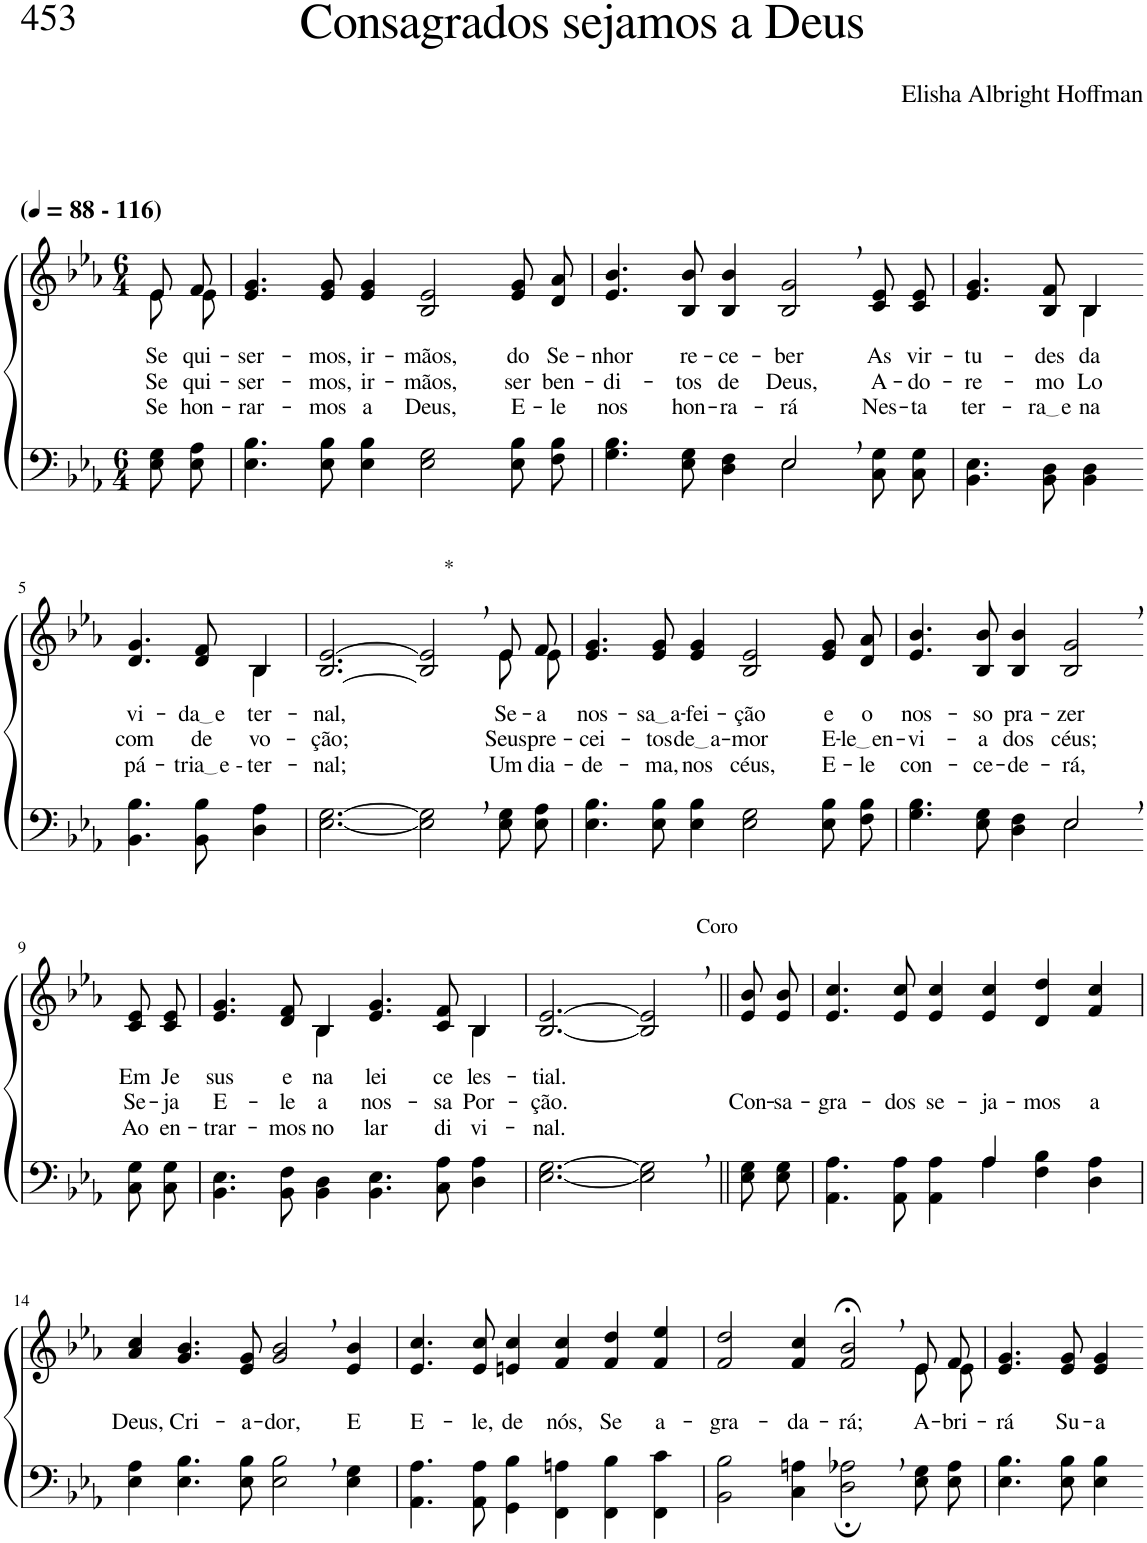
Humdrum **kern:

**kern	**kern	**text	**text	**text
*part2	*part1	*part1	*part1	*part1
*staff2	*staff1	*staff1	*staff1	*staff1
*I"Parte III e IV	*I"Parte I e II	*	*	*
*clefF4	*clefG2	*	*	*
*Trd-1c-2	*Trd-1c-2	*	*	*
*k[b-e-a-]	*k[b-e-a-]	*	*	*
*M6/4	*M6/4	*	*	*
*MM88	*MM88	*	*	*
=1	=1	=1	=1	=1
*	*^	*	*	*
!	!LO:TX:a:B:t=(	!	!	!	!
!	!LO:TX:a:B:t=- 116)	!	!	!	!
!	!	!	!LO:LY:b	!LO:LY:b	!LO:LY:b
8E-\ 8G\L	8e-/L	8e-\L	Se	Se	Se
!	!	!	!LO:LY:b	!LO:LY:b	!LO:LY:b
8E-\ 8A-\J	8f/J	8e-\J	qui-	qui-	hon-
=2	=2	=2	=2	=2	=2
!	!	!	!LO:LY:b	!LO:LY:b	!LO:LY:b
*	*v	*v	*	*	*
4.E-\ 4.B-\	4.e-/ 4.g/	-ser-	-ser-	-rar-
!	!	!LO:LY:b	!LO:LY:b	!LO:LY:b
8E-\ 8B-\	8e-/ 8g/	-mos,	-mos,	-mos
!	!	!LO:LY:b	!LO:LY:b	!LO:LY:b
4E-\ 4B-\	4e-/ 4g/	ir-	ir-	a
!	!	!LO:LY:b	!LO:LY:b	!LO:LY:b
2E-\ 2G\	2B-/ 2e-/	-mãos,	-mãos,	Deus,
!	!	!LO:LY:b	!LO:LY:b	!LO:LY:b
8E-\ 8B-\L	8e-/ 8g/L	do	ser	E-
!	!	!LO:LY:b	!LO:LY:b	!LO:LY:b
8F\ 8B-\J	8d/ 8a-/J	Se-	ben-	-le
=3	=3	=3	=3	=3
*^	*	*	*	*
!	!	!	!LO:LY:b	!LO:LY:b	!LO:LY:b
4.G\ 4.B-\	2.ryy	4.e-/ 4.b-/	-nhor	-di-	nos
!	!	!	!LO:LY:b	!LO:LY:b	!LO:LY:b
8E-\ 8G\	.	8B-/ 8b-/	re-	-tos	hon-
!	!	!	!LO:LY:b	!LO:LY:b	!LO:LY:b
4D\ 4F\	.	4B-/ 4b-/	-ce-	de	-ra-
!	!	!	!LO:LY:b	!LO:LY:b	!LO:LY:b
2E-,\	2E-/	2B-/, 2g/,	-ber	Deus,	-rá
!	!	!	!LO:LY:b	!LO:LY:b	!LO:LY:b
8C\ 8G\L	4ryy	8c/ 8e-/L	As	A-	Nes-
!	!	!	!LO:LY:b	!LO:LY:b	!LO:LY:b
8C\ 8G\J	.	8c/ 8e-/J	vir-	-do-	-ta
*v	*v	*	*	*	*
=4	=4	=4	=4	=4
!	!	!LO:LY:b	!LO:LY:b	!LO:LY:b
*	*^	*	*	*
4.BB-\ 4.E-\	4.e-/ 4.g/	2ryy	-tu-	-re-	ter-
!	!	!	!LO:LY:b	!LO:LY:b	!LO:LY:b
8BB-\ 8D\	8B-/ 8f/	.	-des	-mo-	ra e
!	!	!	!LO:LY:b	!LO:LY:b	!LO:LY:b
4BB-\ 4D\	4B-/	4B-\	da	-Lo	na
!!LO:LB:g=z	!!
=5-	=5-	=5-	=5-	=5-	=5-
!	!	!	!LO:LY:b	!LO:LY:b	!LO:LY:b
4.BB-\ 4.B-\	4.d/ 4.g/	2ryy	vi-	com	pá-
!	!	!	!LO:LY:b	!LO:LY:b	!LO:LY:b
8BB-\ 8B-\	8d/ 8f/	.	da e	de-	tria e -
!	!	!	!LO:LY:b	!LO:LY:b	!LO:LY:b
4D\ 4A-\	4B-/	4B-\	-ter-	-vo-	-ter-
=6	=6	=6	=6	=6	=6
!	!	!	!LO:LY:b	!LO:LY:b	!LO:LY:b
[2.E-\ [2.G\	1ryy	[2.B-/ [2.e-/	-nal,	-ção;	-nal;
!	!	!LO:TX:a:t=*	!	!	!
2E-\], 2G\],	.	2B-/] 2e-/]	.	.	.
.	4ryy	.	.	.	.
!	!	!	!LO:LY:b	!LO:LY:b	!LO:LY:b
8E-\ 8G\L	8e-\L	8e-/L	Se-	Seus	Um
!	!	!	!LO:LY:b	!LO:LY:b	!LO:LY:b
8E-\ 8A-\J	8e-\J	8f/J	-a	pre-	dia-
=7	=7	=7	=7	=7	=7
!	!	!	!LO:LY:b	!LO:LY:b	!LO:LY:b
*	*v	*v	*	*	*
4.E-\ 4.B-\	4.e-/ 4.g/	nos-	-cei-	-de-
!	!	!LO:LY:b	!LO:LY:b	!LO:LY:b
8E-\ 8B-\	8e-/ 8g/	sa a	-tos	-ma,
!	!	!LO:LY:b	!LO:LY:b	!LO:LY:b
4E-\ 4B-\	4e-/ 4g/	-fei-	de a	nos
!	!	!LO:LY:b	!LO:LY:b	!LO:LY:b
2E-\ 2G\	2B-/ 2e-/	-ção	-mor	céus,
!	!	!LO:LY:b	!LO:LY:b	!LO:LY:b
8E-\ 8B-\L	8e-/ 8g/L	e	E-	E-
!	!	!LO:LY:b	!LO:LY:b	!LO:LY:b
8F\ 8B-\J	8d/ 8a-/J	o	le en	-le
=8	=8	=8	=8	=8
*^	*	*	*	*
!	!	!	!LO:LY:b	!LO:LY:b	!LO:LY:b
4.G\ 4.B-\	2.ryy	4.e-/ 4.b-/	nos-	-vi-	con-
!	!	!	!LO:LY:b	!LO:LY:b	!LO:LY:b
8E-\ 8G\	.	8B-/ 8b-/	-so	-a	-ce-
!	!	!	!LO:LY:b	!LO:LY:b	!LO:LY:b
4D\ 4F\	.	4B-/ 4b-/	pra-	dos	-de-
!	!	!	!LO:LY:b	!LO:LY:b	!LO:LY:b
2E-,\	2E-/	2B-/, 2g/,	-zer	céus;	-rá,
!!LO:LB:g=z
=9-	=9-	=9-	=9-	=9-	=9-
!	!	!	!LO:LY:b	!LO:LY:b	!LO:LY:b
*v	*v	*	*	*	*
8C\ 8G\L	8c/ 8e-/L	Em	Se-	Ao
!	!	!LO:LY:b	!LO:LY:b	!LO:LY:b
8C\ 8G\J	8c/ 8e-/J	Je	-ja	en-
=10	=10	=10	=10	=10
!	!	!LO:LY:b	!LO:LY:b	!LO:LY:b
*	*^	*	*	*
4.BB-\ 4.E-\	4.e-/ 4.g/	2ryy	sus	E-	-trar-
!	!	!	!LO:LY:b	!LO:LY:b	!LO:LY:b
8BB-\ 8F\	8d/ 8f/	.	e	-le	-mos
!	!	!	!LO:LY:b	!LO:LY:b	!LO:LY:b
4BB-\ 4D\	4B-/	4B-\	na	a	no
!	!	!	!LO:LY:b	!LO:LY:b	!LO:LY:b
4.BB-\ 4.E-\	4.e-/ 4.g/	2ryy	lei	nos-	lar
!	!	!	!LO:LY:b	!LO:LY:b	!LO:LY:b
8C\ 8A-\	8c/ 8f/	.	ce-	-sa	di-
!	!	!	!LO:LY:b	!LO:LY:b	!LO:LY:b
4D\ 4A-\	4B-/	4B-\	-les-	Por-	-vi-
=11	=11	=11	=11	=11	=11
!	!	!	!LO:LY:b	!LO:LY:b	!LO:LY:b
*	*v	*v	*	*	*
[2.E-\ [2.G\	[2.B-/ [2.e-/	-tial.	-ção.	-nal.
!	!LO:TX:a:t=Coro	!	!	!
2E-\], 2G\],	2B-/], 2e-/],	.	.	.
=12||	=12||	=12||	=12||	=12||
!	!	!	!LO:LY:b	!
8E-\ 8G\L	8e-/ 8b-/L	.	Con-	.
!	!	!	!LO:LY:b	!
8E-\ 8G\J	8e-/ 8b-/J	.	-sa-	.
=13	=13	=13	=13	=13
*^	*	*	*	*
!	!	!	!	!LO:LY:b	!
2.ryy	4.AA-\ 4.A-\	4.e-/ 4.cc/	.	-gra-	.
!	!	!	!	!LO:LY:b	!
.	8AA-\ 8A-\	8e-/ 8cc/	.	-dos	.
!	!	!	!	!LO:LY:b	!
.	4AA-\ 4A-\	4e-/ 4cc/	.	se-	.
!	!	!	!	!LO:LY:b	!
4A-/	4A-\	4e-/ 4cc/	.	-ja-	.
!	!	!	!	!LO:LY:b	!
2ryy	4F\ 4B-\	4d/ 4dd/	.	-mos	.
!	!	!	!	!LO:LY:b	!
.	4D\ 4A-\	4f/ 4cc/	.	a	.
!!LO:LB:g=z
=14	=14	=14	=14	=14	=14
!	!	!	!LO:LY:b	!	!
*v	*v	*	*	*	*
4E-\ 4A-\	4a-/ 4cc/	Deus,	.	.
!	!	!LO:LY:b	!	!
4.E-\ 4.B-\	4.g/ 4.b-/	Cri-	.	.
!	!	!LO:LY:b	!	!
8E-\ 8B-\	8e-/ 8g/	-a-	.	.
!	!	!LO:LY:b	!	!
2E-\, 2B-\,	2g/, 2b-/,	-dor,	.	.
!	!	!LO:LY:b	!	!
4E-\ 4G\	4e-/ 4b-/	E	.	.
=15	=15	=15	=15	=15
!	!	!LO:LY:b	!	!
4.AA-\ 4.A-\	4.e-/ 4.cc/	E-	.	.
!	!	!LO:LY:b	!	!
8AA-\ 8A-\	8e-/ 8cc/	-le,	.	.
!	!	!LO:LY:b	!	!
4GG\ 4B-\	4en/ 4cc/	de	.	.
!	!	!LO:LY:b	!	!
4FF\ 4An\	4f/ 4cc/	nós,	.	.
!	!	!LO:LY:b	!	!
4FF\ 4B-\	4f/ 4dd/	Se	.	.
!	!	!LO:LY:b	!	!
4FF\ 4c\	4f/ 4ee-/	a-	.	.
=16	=16	=16	=16	=16
!	!	!LO:LY:b	!	!
*	*^	*	*	*
2BB-\ 2B-\	2f/ 2dd/	4ryy	-gra-	.	.
!	!	!	!LO:LY:b	!	!
*	*v	*v	*	*	*
4C\ 4An\	4f/ 4cc/	-da-	.	.
!	!	!LO:LY:b	!	!
2D\;, 2A-X\;,	2f/;<, 2b-/;<,	-rá;	.	.
*	*^	*	*	*
!	!	!	!LO:LY:b	!	!
8E-\ 8G\L	8e-/L	8e-\L	A-	.	.
!	!	!	!LO:LY:b	!	!
8E-\ 8A-\J	8f/J	8e-\J	-bri-	.	.
=17	=17	=17	=17	=17	=17
!	!	!	!LO:LY:b	!	!
*	*v	*v	*	*	*
4.E-\ 4.B-\	4.e-/ 4.g/	-rá	.	.
!	!	!LO:LY:b	!	!
8E-\ 8B-\	8e-/ 8g/	Su-	.	.
!	!	!LO:LY:b	!	!
4E-\ 4B-\	4e-/ 4g/	-a	.	.
=-	=-	=-	=-	=-
*-	*-	*-	*-	*-
